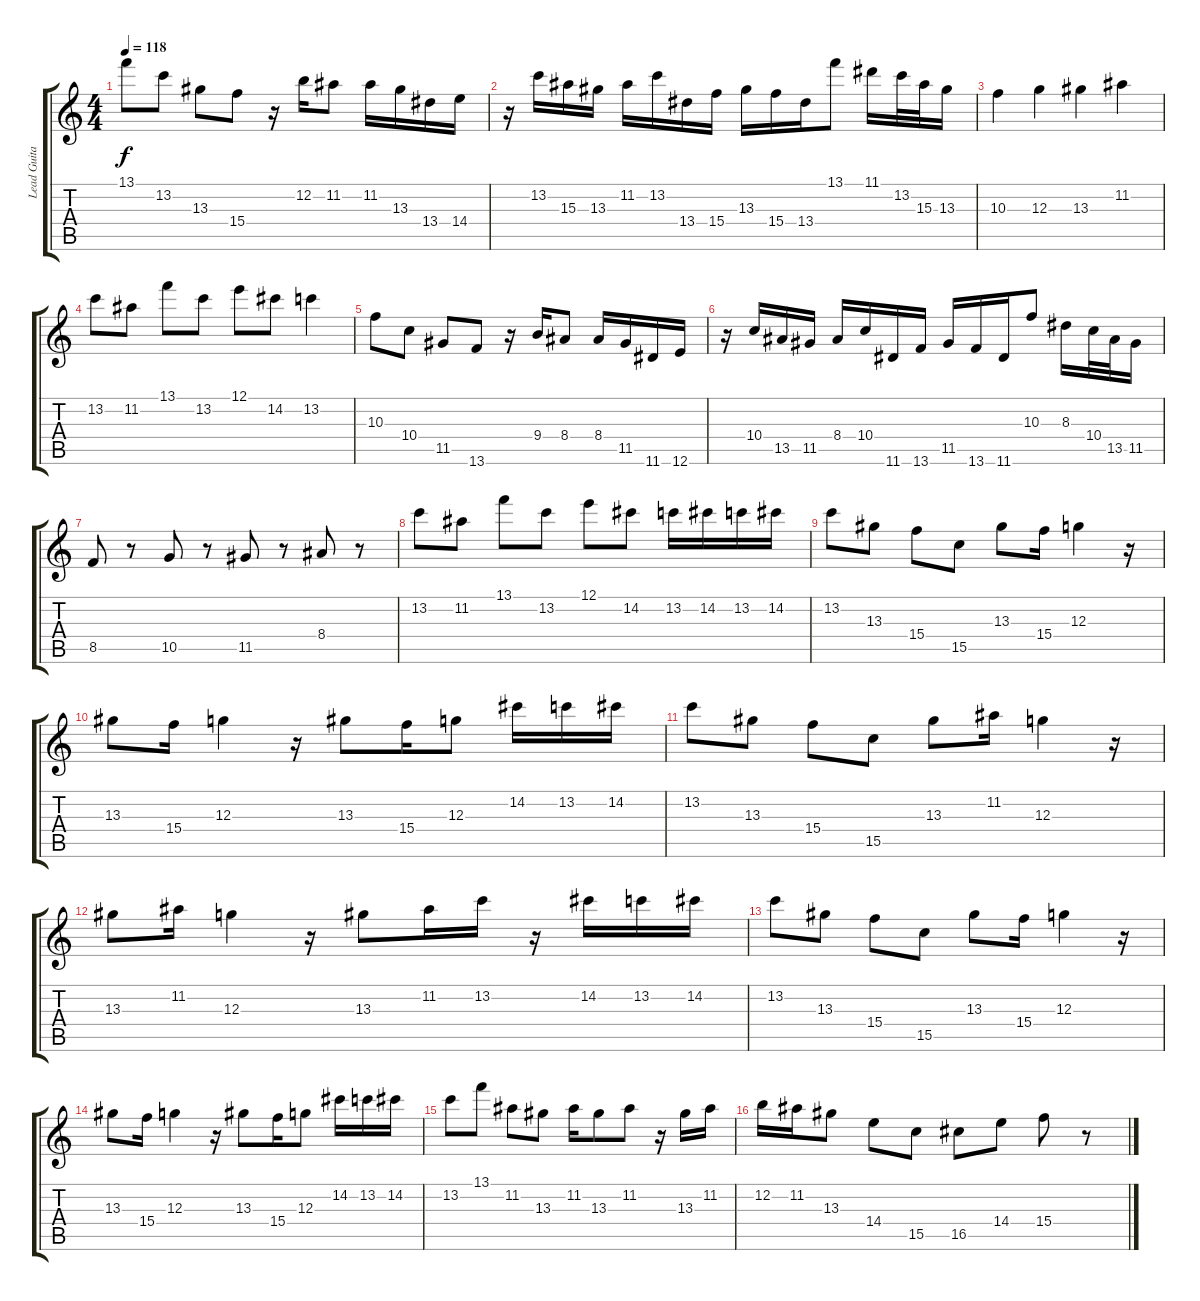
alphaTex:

\track ("Lead Guitar 1" "Lead Guita") {instrument distortionguitar}
\staff {score tabs}
\tuning (E4 B3 G3 D3 A2 E2) {hide}
\ts (4 4)
\tempo 118
\clef g2
\ks c
13.1.8{dy f} 13.2.8 13.3.8 15.4.8 r.16 12.2.16 11.2.8 11.2.16 13.3.16 13.4.16 14.4.16 |
r.16 13.2.16 15.3.16 13.3.16 11.2.16 13.2.16 13.4.16 15.4.16 13.3.16 15.4.16 13.4.16 13.1.8 11.1.16 13.2.32 15.3.32 13.3.16 |
10.3.4 12.3.4 13.3.4 11.2.4 |
13.2.8 11.2.8 13.1.8 13.2.8 12.1.8 14.2.8 13.2.4 |
10.3.8 10.4.8 11.5.8 13.6.8 r.16 9.4.16 8.4.8 8.4.16 11.5.16 11.6.16 12.6.16 |
r.16 10.4.16 13.5.16 11.5.16 8.4.16 10.4.16 11.6.16 13.6.16 11.5.16 13.6.16 11.6.16 10.3.8 8.3.16 10.4.32 13.5.32 11.5.16 |
8.5.8 r.8 10.5.8 r.8 11.5.8 r.8 8.4.8 r.8 |
13.2.8 11.2.8 13.1.8 13.2.8 12.1.8 14.2.8 13.2.16 14.2.16 13.2.16 14.2.16 |
13.2.8 13.3.8 15.4.8 15.5.8 13.3.8 15.4.16 12.3.4 r.16 |
13.3.8 15.4.16 12.3.4 r.16 13.3.8 15.4.16 12.3.8 14.2.16 13.2.16 14.2.16 |
13.2.8 13.3.8 15.4.8 15.5.8 13.3.8 11.2.16 12.3.4 r.16 |
13.3.8 11.2.16 12.3.4 r.16 13.3.8 11.2.16 13.2.16 r.16 14.2.16 13.2.16 14.2.16 |
13.2.8 13.3.8 15.4.8 15.5.8 13.3.8 15.4.16 12.3.4 r.16 |
13.3.8 15.4.16 12.3.4 r.16 13.3.8 15.4.16 12.3.8 14.2.16 13.2.16 14.2.16 |
13.2.8 13.1.8 11.2.8 13.3.8 11.2.16 13.3.8 11.2.8 r.16 13.3.16 11.2.16 |
12.2.16 11.2.16 13.3.8 14.4.8 15.5.8 16.5.8 14.4.8 15.4.8 r.8
